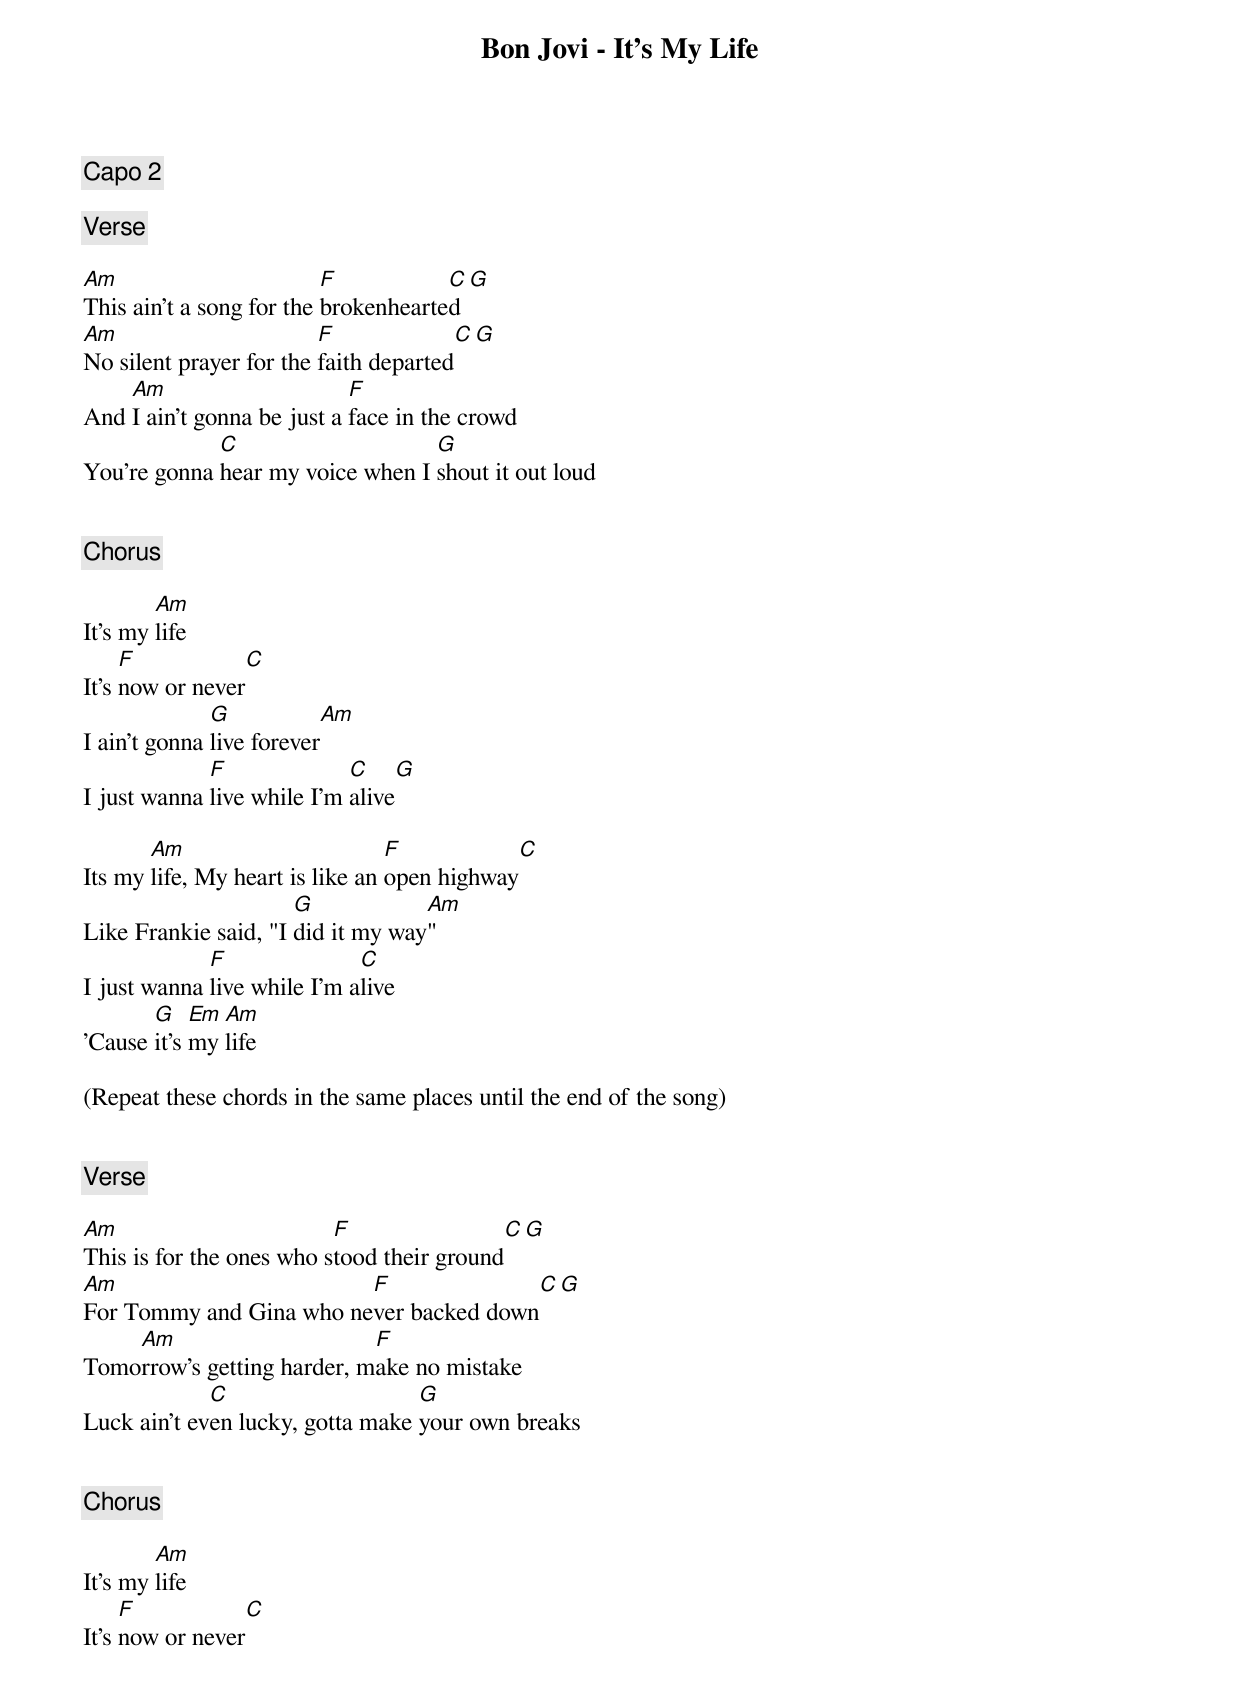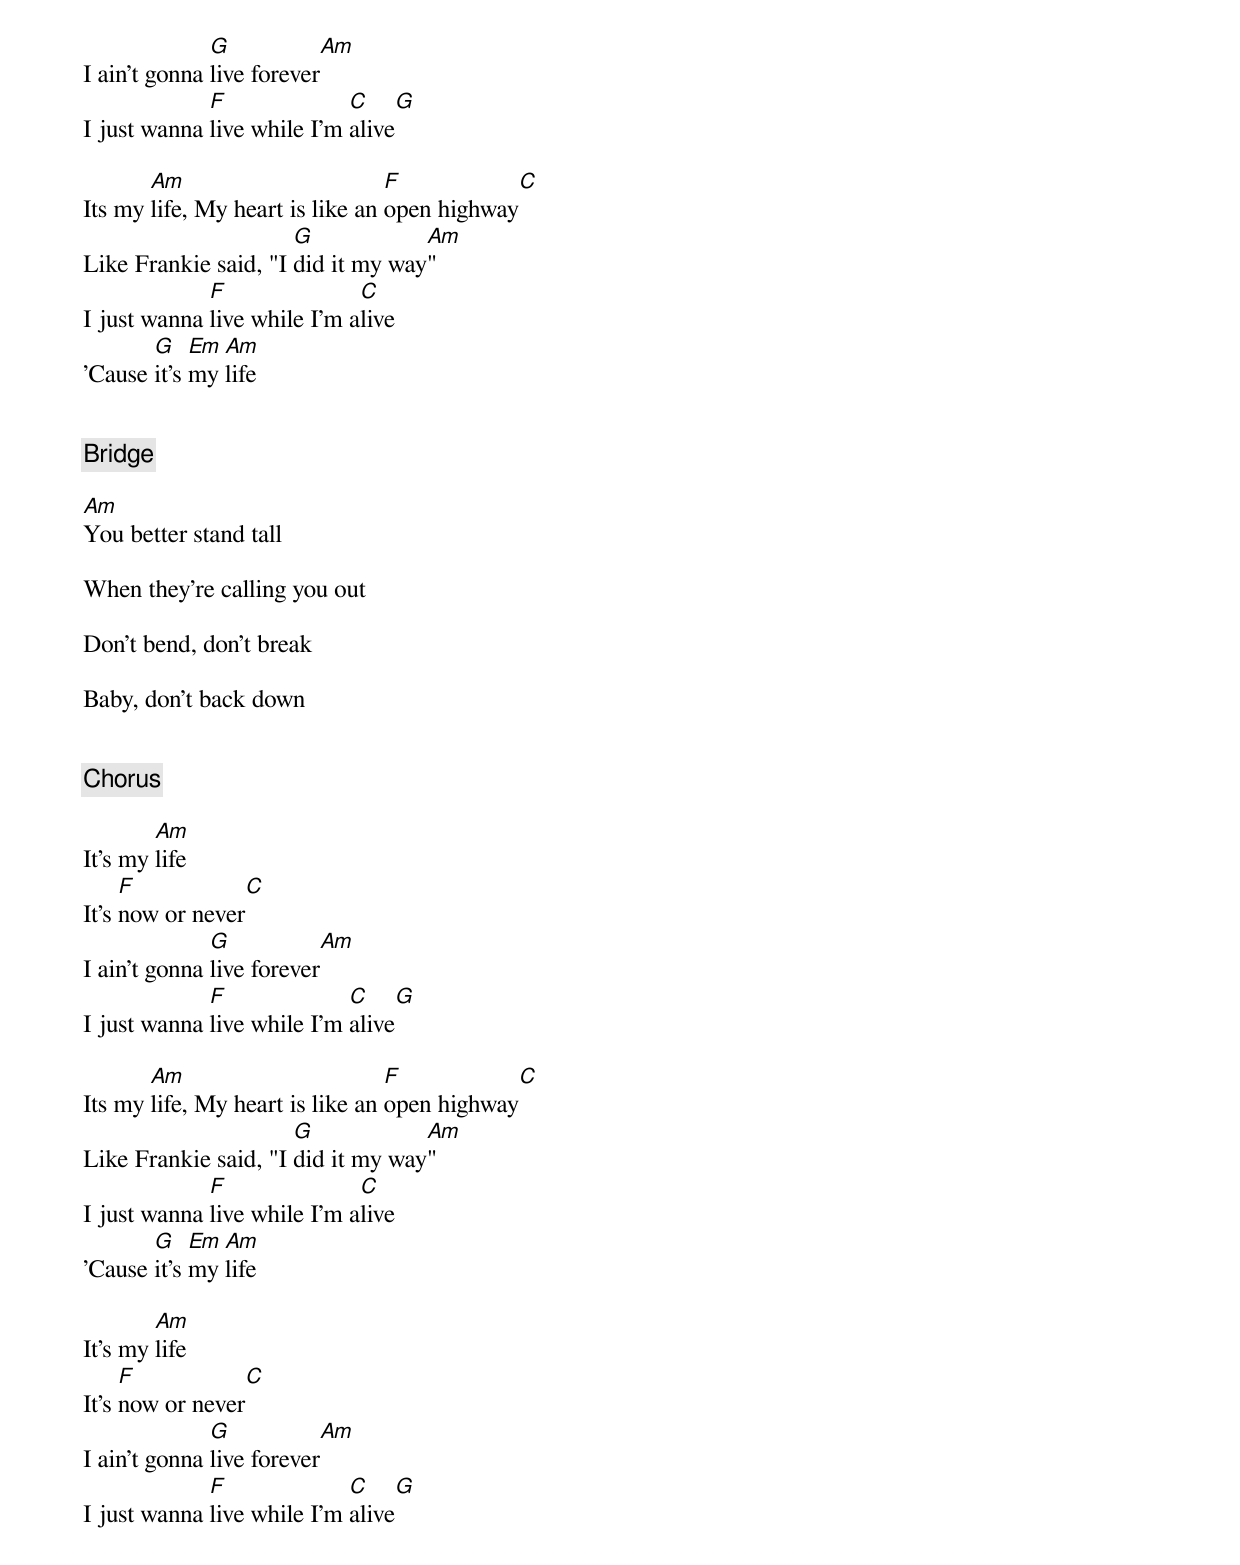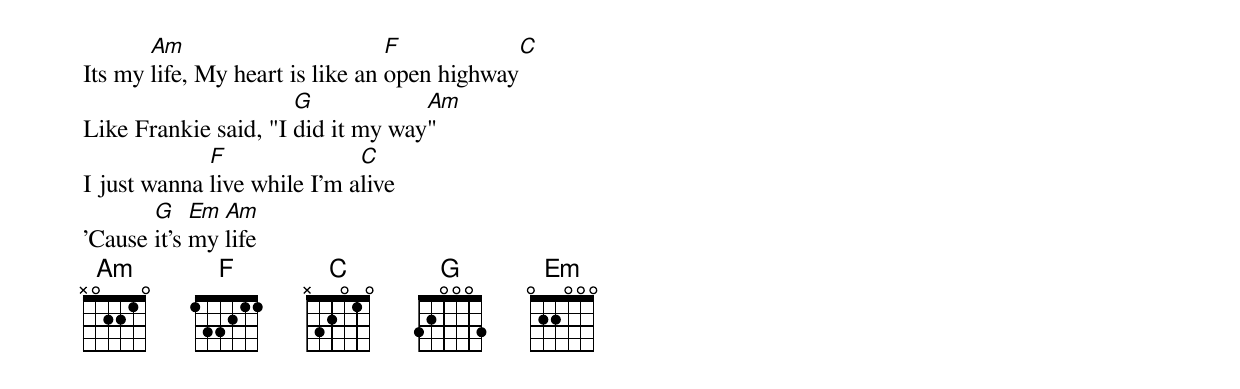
Bon Jovi - It’s My Life

Capo 2

[Verse]

Am                        F           C G
This ain't a song for the brokenhearted
Am                       F              C G
No silent prayer for the faith departed
    Am                      F
And I ain't gonna be just a face in the crowd
             C                    G
You're gonna hear my voice when I shout it out loud


[Chorus]

        Am
It's my life
     F            C
It's now or never
              G            Am
I ain't gonna live forever
             F              C     G
I just wanna live while I'm alive

       Am                        F            C
Its my life, My heart is like an open highway
                      G            Am
Like Frankie said, "I did it my way"
             F               C
I just wanna live while I'm alive
       G    Em Am
'Cause it's my life

(Repeat these chords in the same places until the end of the song)


[Verse]

Am                        F                 C G
This is for the ones who stood their ground
Am                       F               C G
For Tommy and Gina who never backed down
    Am                      F
Tomorrow's getting harder, make no mistake
             C                    G
Luck ain't even lucky, gotta make your own breaks


[Chorus]

        Am
It's my life
     F            C
It's now or never
              G            Am
I ain't gonna live forever
             F              C     G
I just wanna live while I'm alive

       Am                        F            C
Its my life, My heart is like an open highway
                      G            Am
Like Frankie said, "I did it my way"
             F               C
I just wanna live while I'm alive
       G    Em Am
'Cause it's my life


[Bridge]

Am
You better stand tall

When they're calling you out

Don't bend, don't break

Baby, don't back down


[Chorus]

        Am
It's my life
     F            C
It's now or never
              G            Am
I ain't gonna live forever
             F              C     G
I just wanna live while I'm alive

       Am                        F            C
Its my life, My heart is like an open highway
                      G            Am
Like Frankie said, "I did it my way"
             F               C
I just wanna live while I'm alive
       G    Em Am
'Cause it's my life

        Am
It's my life
     F            C
It's now or never
              G            Am
I ain't gonna live forever
             F              C     G
I just wanna live while I'm alive

       Am                        F            C
Its my life, My heart is like an open highway
                      G            Am
Like Frankie said, "I did it my way"
             F               C
I just wanna live while I'm alive
       G    Em Am
'Cause it's my life
